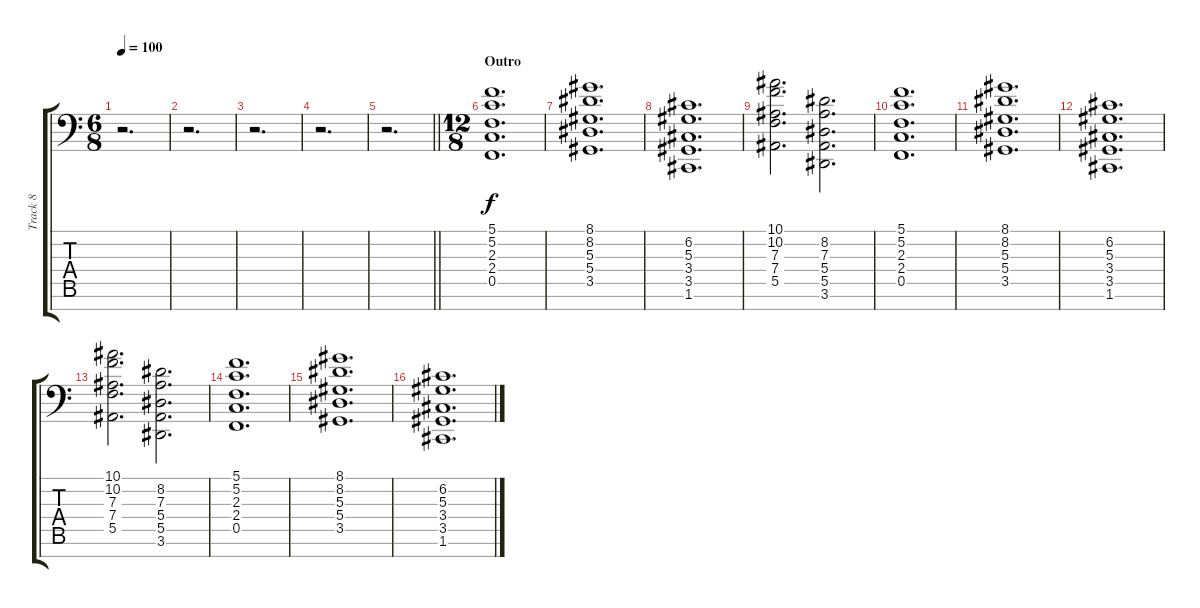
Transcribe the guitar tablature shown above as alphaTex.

\track ("Track 8" "Track 8") {instrument churchorgan}
\staff {score tabs}
\tuning (C4 G3 Eb3 Bb2 F2 C2 C-1) {hide}
\ts (6 8)
\tempo 100
\clef f4
\ks c
r.2{d dy f} |
r.2{d} |
r.2{d} |
r.2{d} |
\barLineRight lightlight
r.2{d} |
\ts (12 8)
\section ("" "Outro")
(5.1 5.2 2.3 2.4 0.5).1{d} |
(8.1 8.2 5.3 5.4 3.5).1{d} |
(6.2 5.3 3.4 3.5 1.6).1{d} |
(10.1 10.2 7.3 7.4 5.5).2{d} (8.2 7.3 5.4 5.5 3.6).2{d} |
(5.1 5.2 2.3 2.4 0.5).1{d} |
(8.1 8.2 5.3 5.4 3.5).1{d} |
(6.2 5.3 3.4 3.5 1.6).1{d} |
(10.1 10.2 7.3 7.4 5.5).2{d} (8.2 7.3 5.4 5.5 3.6).2{d} |
(5.1 5.2 2.3 2.4 0.5).1{d} |
(8.1 8.2 5.3 5.4 3.5).1{d} |
(6.2 5.3 3.4 3.5 1.6).1{d}
